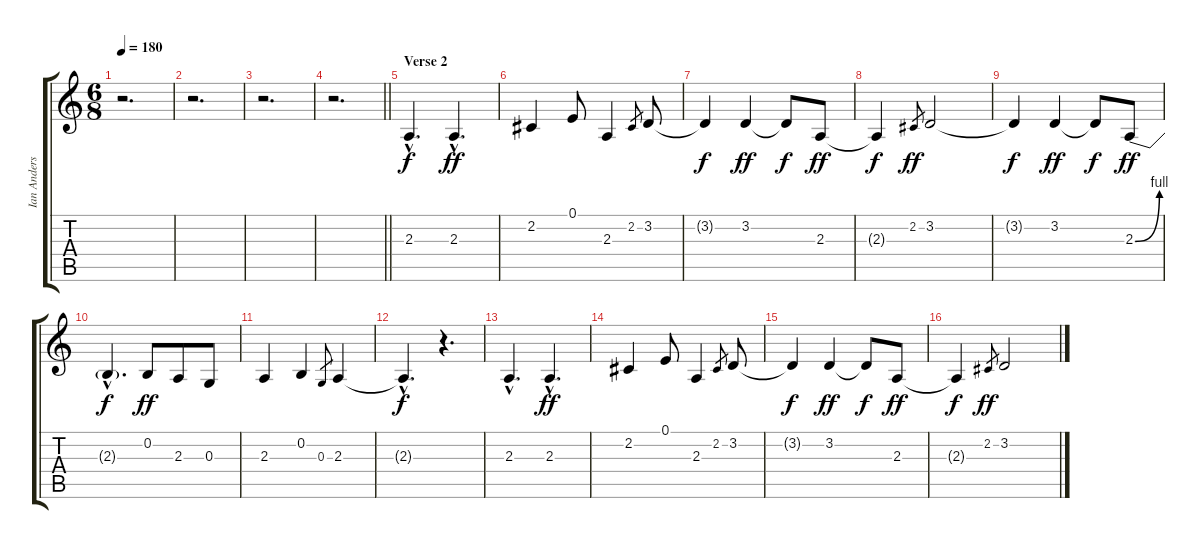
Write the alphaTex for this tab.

\track ("Ian Anderson - vocals" "Ian Anders") {instrument lead6voice}
\staff {score tabs}
\tuning (E4 B3 G3 D3 A2 E2) {hide}
\ts (6 8)
\tempo 180
\clef g2
\ks c
r.2{d dy f} |
r.2{d} |
r.2{d} |
\barLineRight lightlight
r.2{d} |
\section ("" "Verse 2")
2.3{hac}.4{d} 2.3{hac}.4{d dy ff} |
2.2.4 0.1.8 2.3.4 2.2.8{gr} 3.2.8 |
3.2{t}.4{dy f} 3.2.4{dy ff} 3.2{t}.8{dy f} 2.3.8{dy ff} |
2.3{t}.4{dy f} 2.2.8{gr dy ff} 3.2.2 |
3.2{t}.4{dy f} 3.2.4{dy ff} 3.2{t}.8{dy f} 2.3{be (bend 0 0 60 4)}.8{dy ff} |
2.3{hac t}.4{d dy f} 0.2.8{dy ff} 2.3.8 0.3.8 |
2.3.4 0.2.4 0.3.8{gr} 2.3.4 |
2.3{hac t}.4{d dy f} r.4{d} |
2.3{hac}.4{d} 2.3{hac}.4{d dy ff} |
2.2.4 0.1.8 2.3.4 2.2.8{gr} 3.2.8 |
3.2{t}.4{dy f} 3.2.4{dy ff} 3.2{t}.8{dy f} 2.3.8{dy ff} |
2.3{t}.4{dy f} 2.2.8{gr dy ff} 3.2.2
